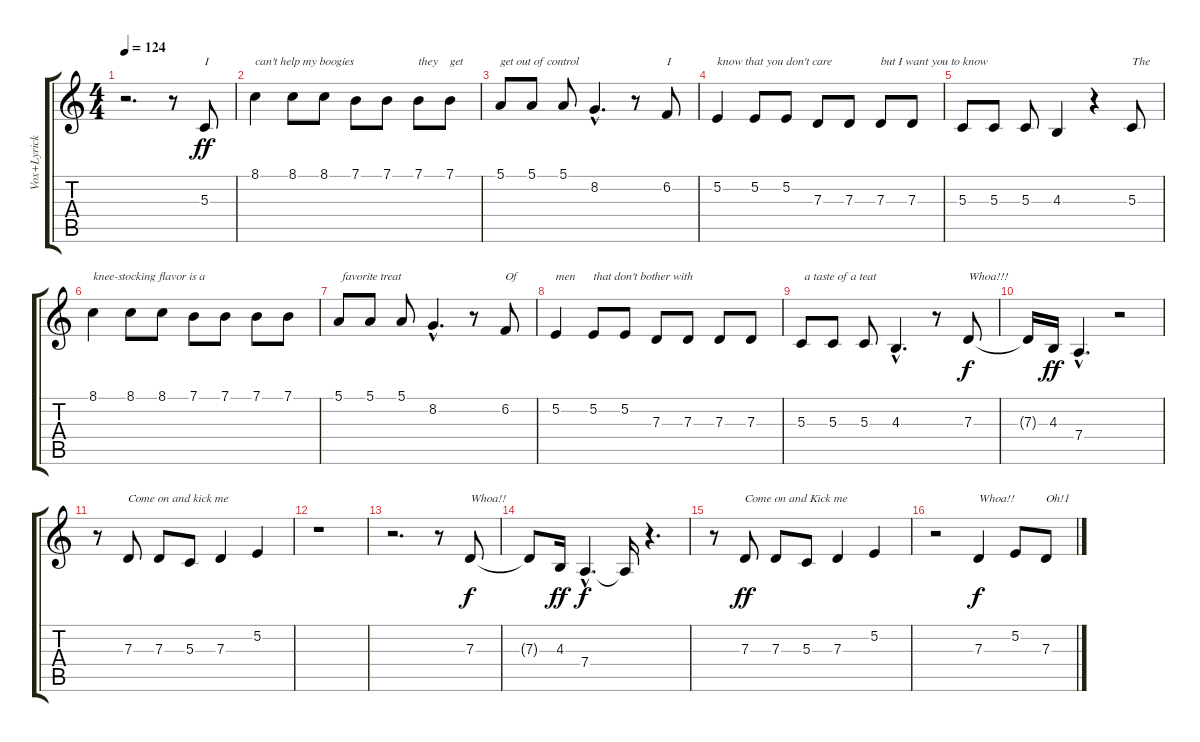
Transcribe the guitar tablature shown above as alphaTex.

\track ("Vox+Lyricks" "Vox+Lyrick") {instrument pad7halo}
\staff {score tabs}
\tuning (E4 B3 G3 D3 A2 E2) {hide}
\ts (4 4)
\tempo 124
\clef g2
\ks c
r.2{d dy ff} r.8 5.3.8{txt "I"} |
8.1.4{txt "can't help my boogies"} 8.1.8 8.1.8 7.1.8 7.1.8 7.1.8{txt "they"} 7.1.8{txt "get"} |
5.1.8{txt "get out of control "} 5.1.8 5.1.8 8.2{hac}.4{d} r.8 6.2.8{txt "I"} |
5.2.4{txt "know that you don't care"} 5.2.8 5.2.8 7.3.8 7.3.8 7.3.8{txt "but I want you to know "} 7.3.8 |
5.3.8 5.3.8 5.3.8 4.3.4 r.4 5.3.8{txt "The"} |
8.1.4{txt "knee-stocking flavor is a"} 8.1.8 8.1.8 7.1.8 7.1.8 7.1.8 7.1.8 |
5.1.8{txt " favorite treat "} 5.1.8 5.1.8 8.2{hac}.4{d} r.8 6.2.8{txt "Of"} |
5.2.4{txt "men"} 5.2.8{txt "that don't bother with"} 5.2.8 7.3.8 7.3.8 7.3.8 7.3.8 |
5.3.8{txt " a taste of a teat"} 5.3.8 5.3.8 4.3{hac}.4{d} r.8 7.3.8{txt "Whoa!!!" dy f} |
7.3{t}.16 4.3.16{dy ff} 7.4{hac}.4{d} r.2 |
r.8 7.3.8{txt "Come on and kick me"} 7.3.8 5.3.8 7.3.4 5.2.4 |
r.1 |
r.2{d} r.8 7.3.8{txt "Whoa!!" dy f} |
7.3{t}.8 4.3.16{dy ff} 7.4{hac}.4{d dy f} 7.4{t}.16 r.4{d} |
r.8 7.3.8{txt "Come on and Kick me" dy ff} 7.3.8 5.3.8 7.3.4 5.2.4 |
r.2 7.3.4{txt "Whoa!!" dy f} 5.2.8 7.3.8{txt "Oh!1"}
